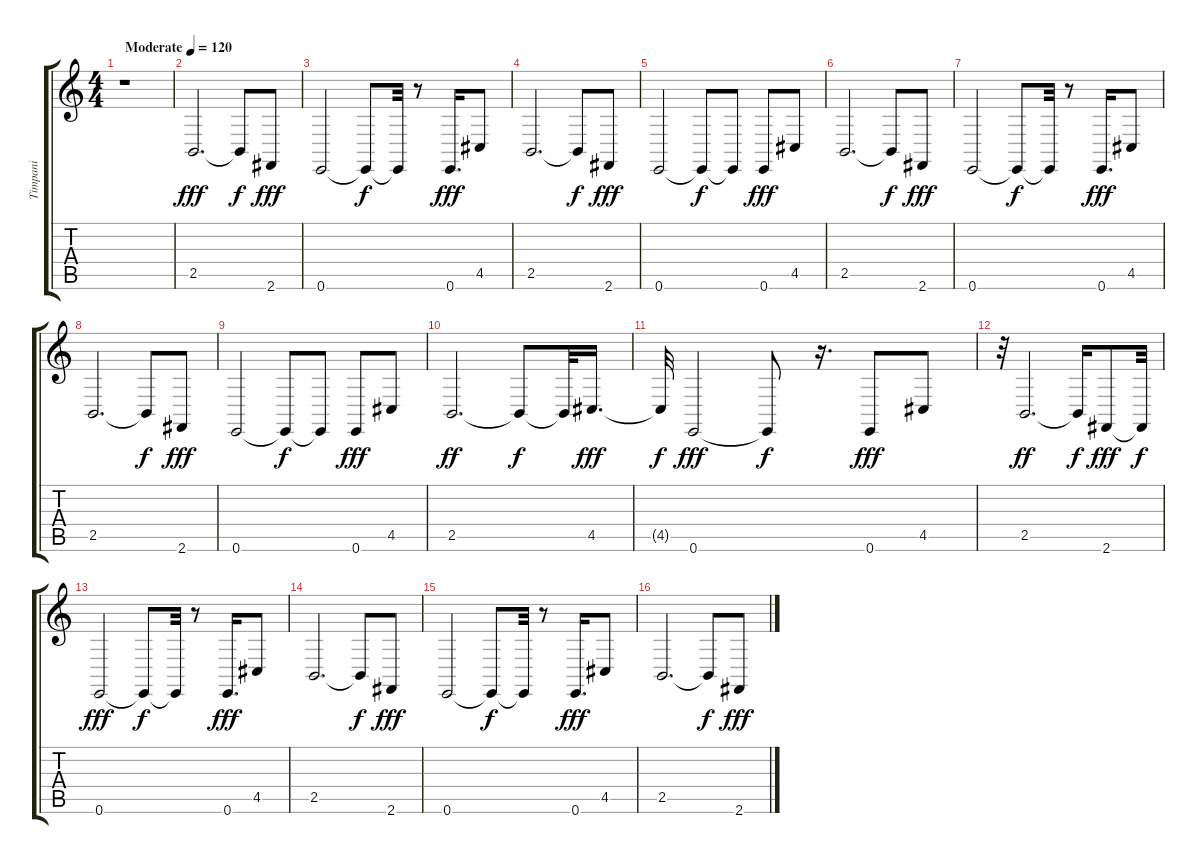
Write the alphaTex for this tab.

\track ("Timpani" "Timpani") {instrument timpani}
\staff {score tabs}
\tuning (E4 B3 G3 D3 A2 E2) {hide}
\ts (4 4)
\tempo (120 "Moderate")
\clef g2
\ks c
r.1{dy fff instrument timpani} |
2.5.2{d} 2.5{t}.8{dy f} 2.6.8{dy fff} |
0.6.2 0.6{t}.8{dy f} 0.6{t}.32 r.8 0.6.16{d dy fff} 4.5.8 |
2.5.2{d} 2.5{t}.8{dy f} 2.6.8{dy fff} |
0.6.2 0.6{t}.8{dy f} 0.6{t}.8 0.6.8{dy fff} 4.5.8 |
2.5.2{d} 2.5{t}.8{dy f} 2.6.8{dy fff} |
0.6.2 0.6{t}.8{dy f} 0.6{t}.32 r.8 0.6.16{d dy fff} 4.5.8 |
2.5.2{d} 2.5{t}.8{dy f} 2.6.8{dy fff} |
0.6.2 0.6{t}.8{dy f} 0.6{t}.8 0.6.8{dy fff} 4.5.8 |
2.5.2{d dy ff} 2.5{t}.8{dy f} 2.5{t}.32 4.5.16{d dy fff} |
4.5{t}.32{dy f} 0.6.2{dy fff} 0.6{t}.8{dy f} r.16{d} 0.6.8{dy fff} 4.5.8 |
r.32 2.5.2{d dy ff} 2.5{t}.16{dy f} 2.6.8{dy fff} 2.6{t}.32{dy f} |
0.6.2{dy fff} 0.6{t}.8{dy f} 0.6{t}.32 r.8 0.6.16{d dy fff} 4.5.8 |
2.5.2{d} 2.5{t}.8{dy f} 2.6.8{dy fff} |
0.6.2 0.6{t}.8{dy f} 0.6{t}.32 r.8 0.6.16{d dy fff} 4.5.8 |
2.5.2{d} 2.5{t}.8{dy f} 2.6.8{dy fff}
